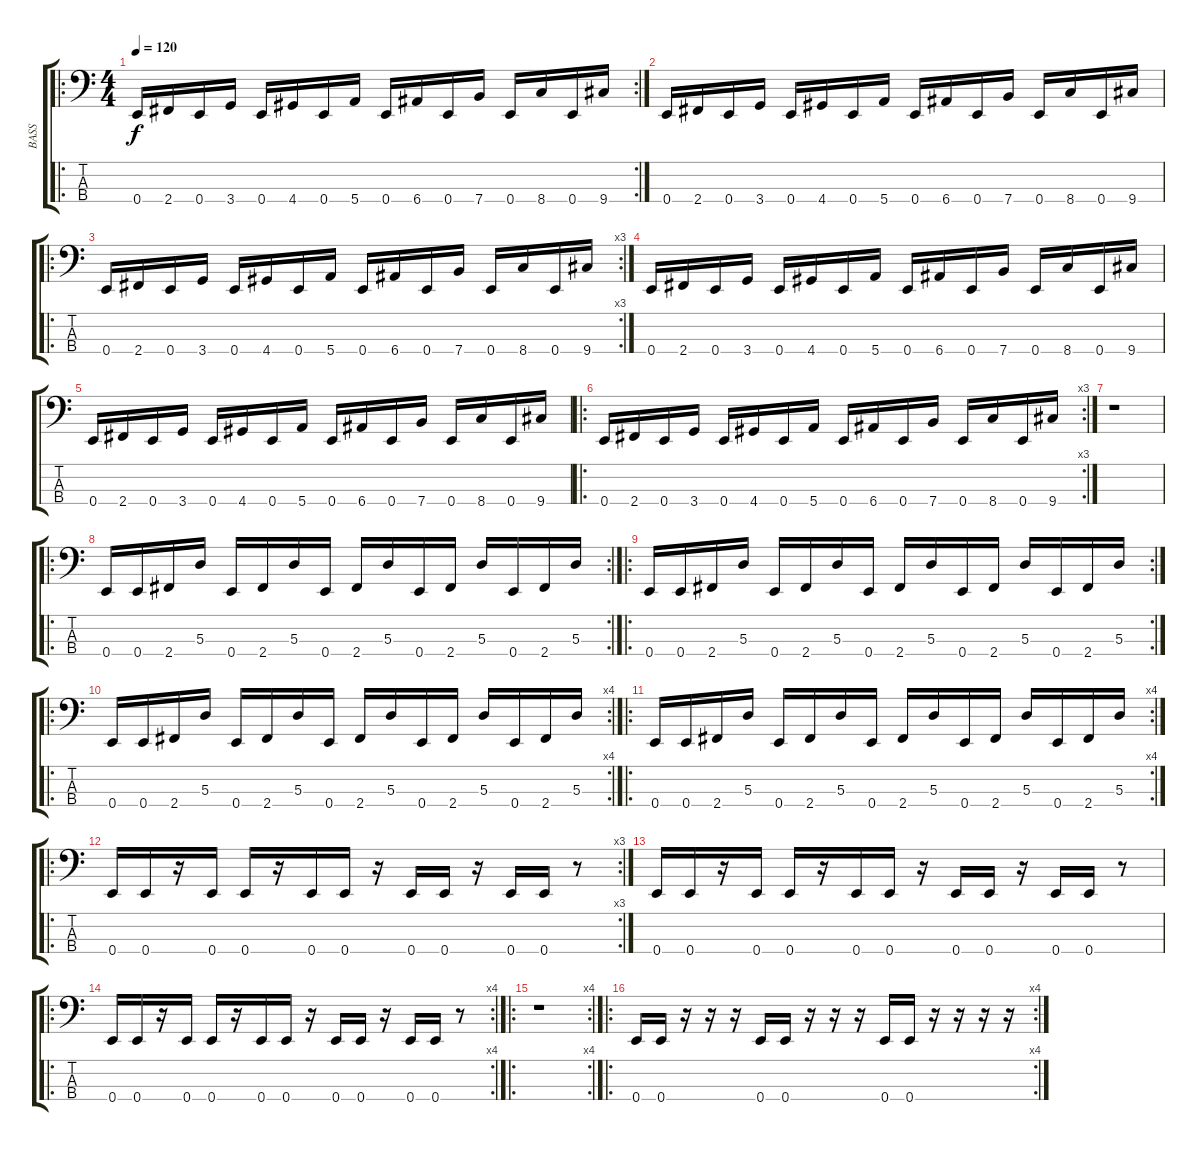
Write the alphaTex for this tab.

\track ("BASS" "BASS") {instrument electricbassfinger}
\staff {score tabs}
\tuning (G2 D2 A1 E1) {hide}
\ro
\rc 2
\ts (4 4)
\tempo 120
\clef f4
\ks c
0.4.16{dy f instrument electricbassfinger} 2.4.16 0.4.16 3.4.16 0.4.16 4.4.16 0.4.16 5.4.16 0.4.16 6.4.16 0.4.16 7.4.16 0.4.16 8.4.16 0.4.16 9.4.16 |
0.4.16 2.4.16 0.4.16 3.4.16 0.4.16 4.4.16 0.4.16 5.4.16 0.4.16 6.4.16 0.4.16 7.4.16 0.4.16 8.4.16 0.4.16 9.4.16 |
\ro
\rc 3
0.4.16 2.4.16 0.4.16 3.4.16 0.4.16 4.4.16 0.4.16 5.4.16 0.4.16 6.4.16 0.4.16 7.4.16 0.4.16 8.4.16 0.4.16 9.4.16 |
0.4.16 2.4.16 0.4.16 3.4.16 0.4.16 4.4.16 0.4.16 5.4.16 0.4.16 6.4.16 0.4.16 7.4.16 0.4.16 8.4.16 0.4.16 9.4.16 |
0.4.16 2.4.16 0.4.16 3.4.16 0.4.16 4.4.16 0.4.16 5.4.16 0.4.16 6.4.16 0.4.16 7.4.16 0.4.16 8.4.16 0.4.16 9.4.16 |
\ro
\rc 3
0.4.16 2.4.16 0.4.16 3.4.16 0.4.16 4.4.16 0.4.16 5.4.16 0.4.16 6.4.16 0.4.16 7.4.16 0.4.16 8.4.16 0.4.16 9.4.16 |
r.1 |
\ro
\rc 2
0.4.16 0.4.16 2.4.16 5.3.16 0.4.16 2.4.16 5.3.16 0.4.16 2.4.16 5.3.16 0.4.16 2.4.16 5.3.16 0.4.16 2.4.16 5.3.16 |
\ro
\rc 2
0.4.16 0.4.16 2.4.16 5.3.16 0.4.16 2.4.16 5.3.16 0.4.16 2.4.16 5.3.16 0.4.16 2.4.16 5.3.16 0.4.16 2.4.16 5.3.16 |
\ro
\rc 4
0.4.16 0.4.16 2.4.16 5.3.16 0.4.16 2.4.16 5.3.16 0.4.16 2.4.16 5.3.16 0.4.16 2.4.16 5.3.16 0.4.16 2.4.16 5.3.16 |
\ro
\rc 4
0.4.16 0.4.16 2.4.16 5.3.16 0.4.16 2.4.16 5.3.16 0.4.16 2.4.16 5.3.16 0.4.16 2.4.16 5.3.16 0.4.16 2.4.16 5.3.16 |
\ro
\rc 3
0.4.16 0.4.16 r.16 0.4.16 0.4.16 r.16 0.4.16 0.4.16 r.16 0.4.16 0.4.16 r.16 0.4.16 0.4.16 r.8 |
0.4.16 0.4.16 r.16 0.4.16 0.4.16 r.16 0.4.16 0.4.16 r.16 0.4.16 0.4.16 r.16 0.4.16 0.4.16 r.8 |
\ro
\rc 4
0.4.16 0.4.16 r.16 0.4.16 0.4.16 r.16 0.4.16 0.4.16 r.16 0.4.16 0.4.16 r.16 0.4.16 0.4.16 r.8 |
\ro
\rc 4
r.1 |
\ro
\rc 4
0.4.16 0.4.16 r.16 r.16 r.16 0.4.16 0.4.16 r.16 r.16 r.16 0.4.16 0.4.16 r.16 r.16 r.16 r.16
